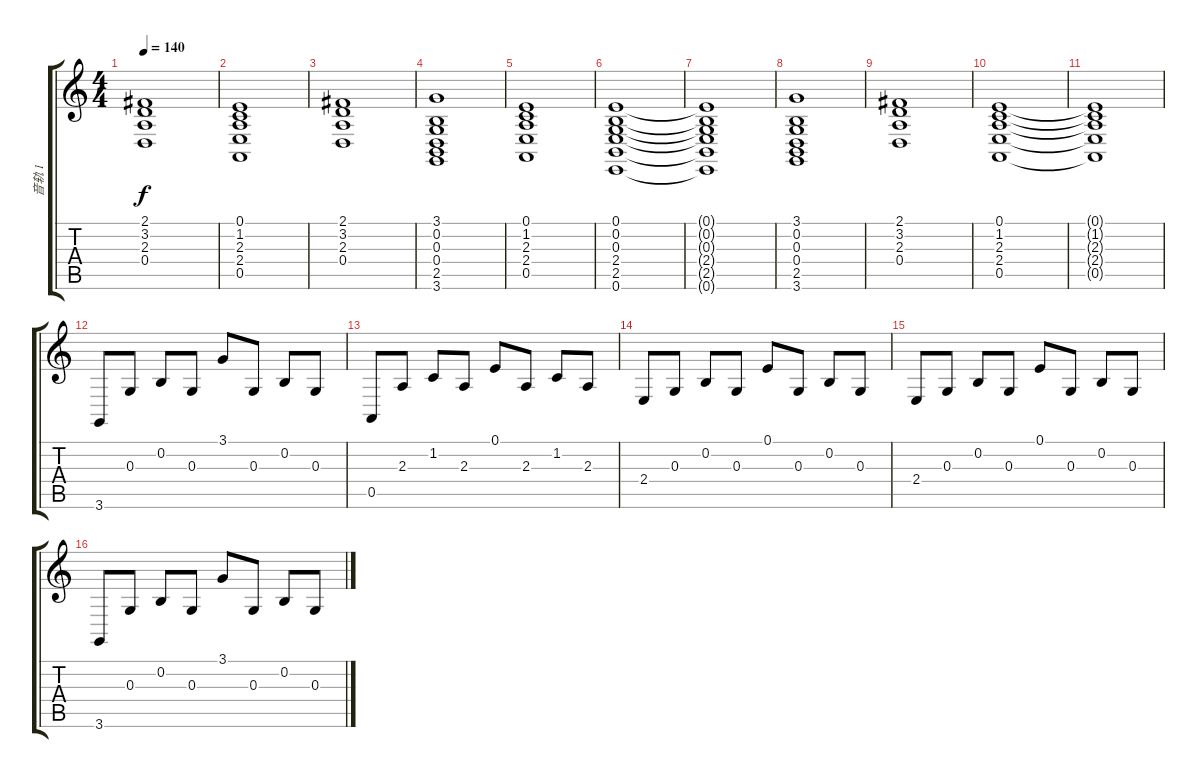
\track ("音轨 1" "音轨 1") {instrument flute}
\staff {score tabs}
\tuning (E4 B3 G3 D3 A2 E2) {hide}
\ts (4 4)
\tempo 140
\clef g2
\ks c
(2.1 3.2 2.3 0.4).1{dy f} |
(0.1 1.2 2.3 2.4 0.5).1 |
(2.1 3.2 2.3 0.4).1 |
(3.1 0.2 0.3 0.4 2.5 3.6).1 |
(0.1 1.2 2.3 2.4 0.5).1 |
(0.1 0.2 0.3 2.4 2.5 0.6).1 |
(0.1{t} 0.2{t} 0.3{t} 2.4{t} 2.5{t} 0.6{t}).1 |
(3.1 0.2 0.3 0.4 2.5 3.6).1 |
(2.1 3.2 2.3 0.4).1 |
(0.1 1.2 2.3 2.4 0.5).1 |
(0.1{t} 1.2{t} 2.3{t} 2.4{t} 0.5{t}).1 |
3.6.8 0.3.8 0.2.8 0.3.8 3.1.8 0.3.8 0.2.8 0.3.8 |
0.5.8 2.3.8 1.2.8 2.3.8 0.1.8 2.3.8 1.2.8 2.3.8 |
2.4.8 0.3.8 0.2.8 0.3.8 0.1.8 0.3.8 0.2.8 0.3.8 |
2.4.8 0.3.8 0.2.8 0.3.8 0.1.8 0.3.8 0.2.8 0.3.8 |
3.6.8 0.3.8 0.2.8 0.3.8 3.1.8 0.3.8 0.2.8 0.3.8
